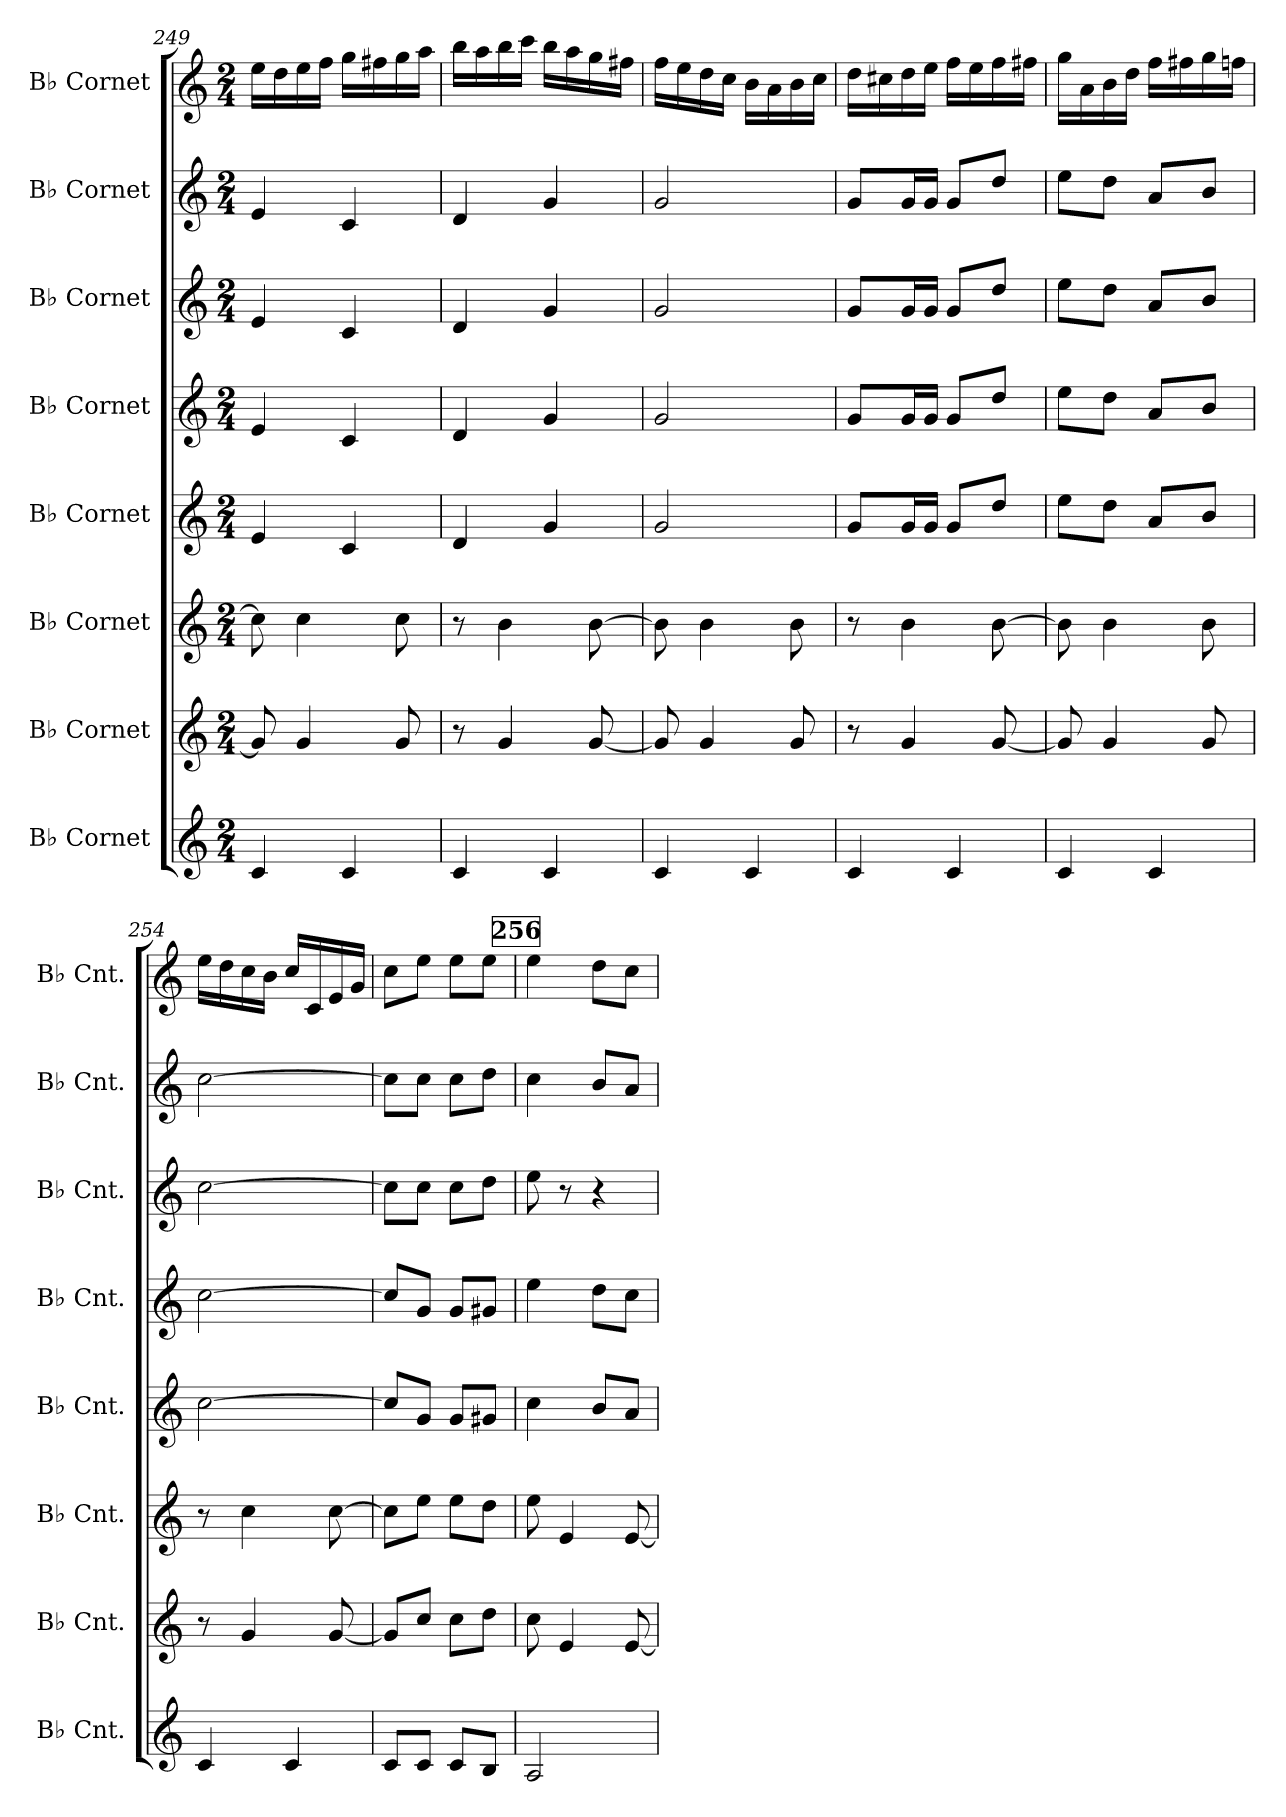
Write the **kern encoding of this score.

**kern	**kern	**kern	**kern	**kern	**kern	**kern	**kern
*part8	*part7	*part6	*part5	*part4	*part3	*part2	*part1
*staff8	*staff7	*staff6	*staff5	*staff4	*staff3	*staff2	*staff1
*I"B♭ Cornet	*I"B♭ Cornet	*I"B♭ Cornet	*I"B♭ Cornet	*I"B♭ Cornet	*I"B♭ Cornet	*I"B♭ Cornet	*I"B♭ Cornet
*I'B♭ Cnt.	*I'B♭ Cnt.	*I'B♭ Cnt.	*I'B♭ Cnt.	*I'B♭ Cnt.	*I'B♭ Cnt.	*I'B♭ Cnt.	*I'B♭ Cnt.
*clefG2	*clefG2	*clefG2	*clefG2	*clefG2	*clefG2	*clefG2	*clefG2
*ITrd1c2	*ITrd1c2	*ITrd1c2	*ITrd1c2	*ITrd1c2	*ITrd1c2	*ITrd1c2	*ITrd1c2
*k[b-e-]	*k[b-e-]	*k[b-e-]	*k[b-e-]	*k[b-e-]	*k[b-e-]	*k[b-e-]	*k[b-e-]
*M2/4	*M2/4	*M2/4	*M2/4	*M2/4	*M2/4	*M2/4	*M2/4
=249	=249	=249	=249	=249	=249	=249	=249
4B-/	8f/]	8b-\]	4d/	4d/	4d/	4d/	16dd\LL
.	.	.	.	.	.	.	16cc\
.	4f/	4b-\	.	.	.	.	16dd\
.	.	.	.	.	.	.	16ee-\JJ
4B-/	.	.	4B-/	4B-/	4B-/	4B-/	16ff\LL
.	.	.	.	.	.	.	16een\
.	8f/	8b-\	.	.	.	.	16ff\
.	.	.	.	.	.	.	16gg\JJ
=250	=250	=250	=250	=250	=250	=250	=250
4B-/	8r	8r	4c/	4c/	4c/	4c/	16aa\LL
.	.	.	.	.	.	.	16gg\
.	4f/	4a\	.	.	.	.	16aa\
.	.	.	.	.	.	.	16bb-\JJ
4B-/	.	.	4f/	4f/	4f/	4f/	16aa\LL
.	.	.	.	.	.	.	16gg\
.	[8f/	[8a\	.	.	.	.	16ff\
.	.	.	.	.	.	.	16een\JJ
=251	=251	=251	=251	=251	=251	=251	=251
4B-/	8f/]	8a\]	2f/	2f/	2f/	2f/	16ee-\LL
.	.	.	.	.	.	.	16dd\
.	4f/	4a\	.	.	.	.	16cc\
.	.	.	.	.	.	.	16b-\JJ
4B-/	.	.	.	.	.	.	16a\LL
.	.	.	.	.	.	.	16g\
.	8f/	8a\	.	.	.	.	16a\
.	.	.	.	.	.	.	16b-\JJ
!!LO:LB:g=z
=252	=252	=252	=252	=252	=252	=252	=252
4B-/	8r	8r	8f/L	8f/L	8f/L	8f/L	16cc\LL
.	.	.	.	.	.	.	16bn\
.	4f/	4a\	16f/L	16f/L	16f/L	16f/L	16cc\
.	.	.	16f/JJ	16f/JJ	16f/JJ	16f/JJ	16dd\JJ
4B-/	.	.	8f/L	8f/L	8f/L	8f/L	16ee-\LL
.	.	.	.	.	.	.	16dd\
.	[8f/	[8a\	8cc/J	8cc/J	8cc/J	8cc/J	16ee-\
.	.	.	.	.	.	.	16een\JJ
=253	=253	=253	=253	=253	=253	=253	=253
4B-/	8f/]	8a\]	8dd\L	8dd\L	8dd\L	8dd\L	16ff\LL
.	.	.	.	.	.	.	16g\
.	4f/	4a\	8cc\J	8cc\J	8cc\J	8cc\J	16a\
.	.	.	.	.	.	.	16cc\JJ
4B-/	.	.	8g/L	8g/L	8g/L	8g/L	16ee-\LL
.	.	.	.	.	.	.	16een\
.	8f/	8a\	8a/J	8a/J	8a/J	8a/J	16ff\
.	.	.	.	.	.	.	16ee-X\JJ
=254	=254	=254	=254	=254	=254	=254	=254
4B-/	8r	8r	[2b-\	[2b-\	[2b-\	[2b-\	16dd\LL
.	.	.	.	.	.	.	16cc\
.	4f/	4b-\	.	.	.	.	16b-\
.	.	.	.	.	.	.	16a\JJ
4B-/	.	.	.	.	.	.	16b-/LL
.	.	.	.	.	.	.	16B-/
.	[8f/	[8b-\	.	.	.	.	16d/
.	.	.	.	.	.	.	16f/JJ
=255	=255	=255	=255	=255	=255	=255	=255
8B-/L	8f/L]	8b-\L]	8b-/L]	8b-/L]	8b-\L]	8b-\L]	8b-\L
8B-/J	8b-/J	8dd\J	8f/J	8f/J	8b-\J	8b-\J	8dd\J
8B-/L	8b-\L	8dd\L	8f/L	8f/L	8b-\L	8b-\L	8dd\L
8A/J	8cc\J	8cc\J	8f#X/J	8f#X/J	8cc\J	8cc\J	8dd\J
!!LO:REH:place=s1:a:B:fs=14:t=256
=256	=256	=256	=256	=256	=256	=256	=256
2G/	8b-\	8dd\	4b-\	4dd\	8dd\	4b-\	4dd\
.	4d/	4d/	.	.	8r	.	.
.	.	.	8a/L	8cc\L	4r	8a/L	8cc\L
.	[8d/	[8d/	8g/J	8b-\J	.	8g/J	8b-\J
=	=	=	=	=	=	=	=
*-	*-	*-	*-	*-	*-	*-	*-
